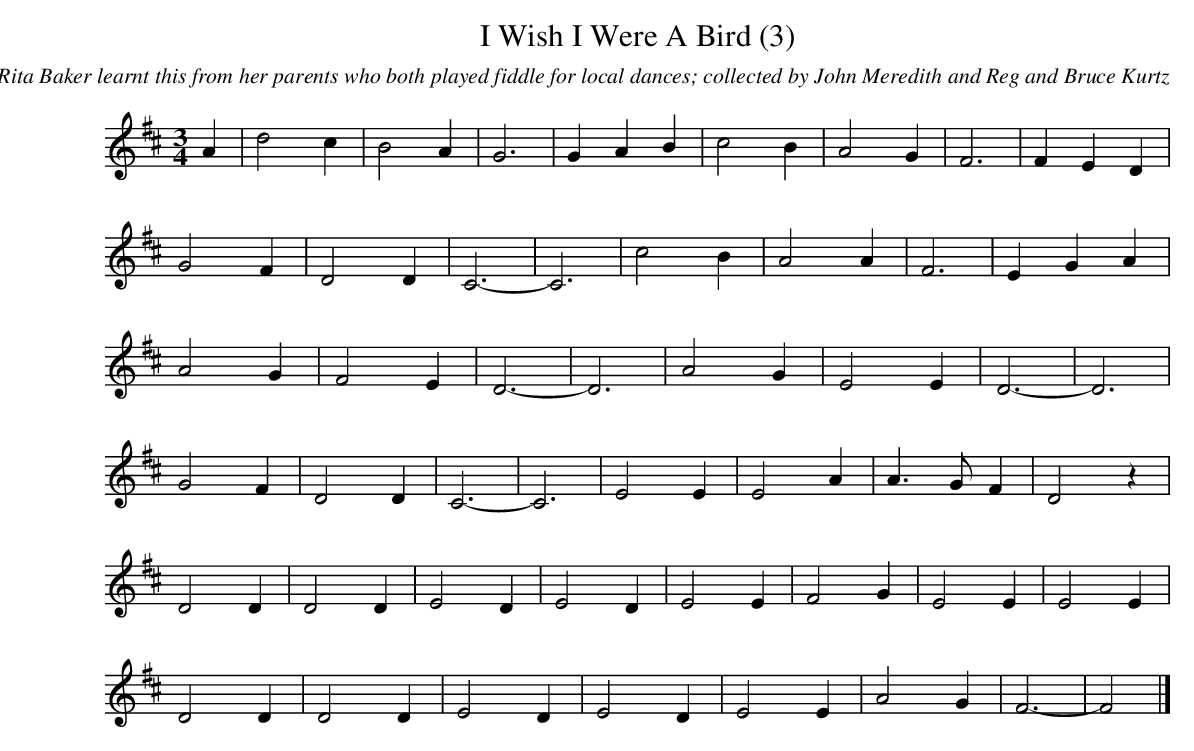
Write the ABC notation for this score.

X:1
T:I Wish I Were A Bird (3)
C:Rita Baker learnt this from her parents who both played fiddle for local dances; collected by John Meredith and Reg and Bruce Kurtz
M:3/4
L:1/4
K:D
A|d2c|B2A|G3|GAB|c2B|A2G|F3|FED|
G2F|D2D|C3-|C3|c2B|A2 A|F3|EGA|
A2G|F2E|D3-|D3|A2G|E2E|D3-|D3|
G2F|D2D|C3-|C3|E2E|E2 A|A>GF|D2z|
D2D|D2D|E2D|E2D|E2E|F2G|E2E|E2E|
D2D|D2D|E2D|E2D|E2E|A2G|F3-|F2|]
